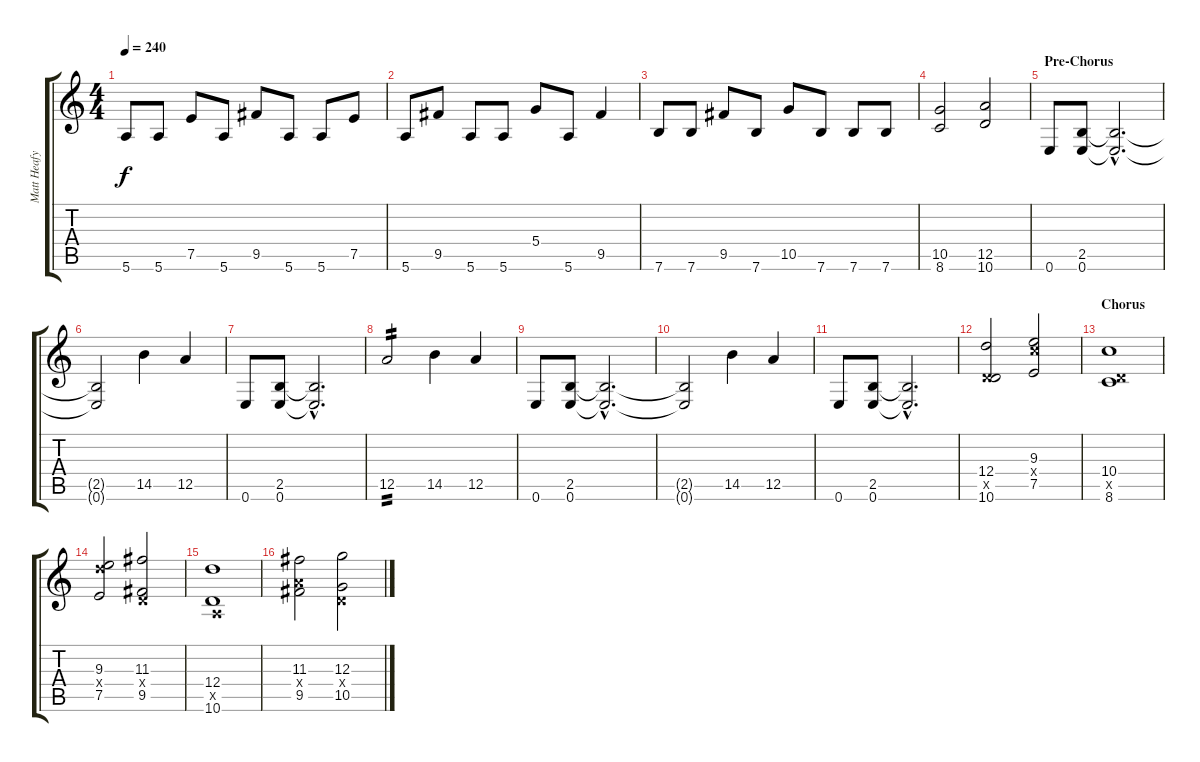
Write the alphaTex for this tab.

\track ("Matt Heafy (Guitar)" "Matt Heafy") {instrument overdrivenguitar}
\staff {score tabs}
\tuning (E4 B3 G3 D3 A2 E2) {hide}
\ts (4 4)
\tempo 240
\clef g2
\ks c
5.6.8{dy f} 5.6.8 7.5.8 5.6.8 9.5.8 5.6.8 5.6.8 7.5.8 |
5.6.8 9.5.8 5.6.8 5.6.8 5.4.8 5.6.8 9.5.4 |
7.6.8 7.6.8 9.5.8 7.6.8 10.5.8 7.6.8 7.6.8 7.6.8 |
(10.5 8.6).2 (12.5 10.6).2 |
\section ("" "Pre-Chorus")
0.6.8 (2.5 0.6).8 (2.5{hac t} 0.6{hac t}).2{d} |
(2.5{t} 0.6{t}).2 14.5.4 12.5.4 |
0.6.8 (2.5 0.6).8 (2.5{hac t} 0.6{hac t}).2{d} |
12.5.2{tp 2} 14.5.4 12.5.4 |
0.6.8 (2.5 0.6).8 (2.5{hac t} 0.6{hac t}).2{d} |
(2.5{t} 0.6{t}).2 14.5.4 12.5.4 |
0.6.8 (2.5 0.6).8 (2.5{hac t} 0.6{hac t}).2{d} |
(12.4 5.5{x} 10.6).2 (9.3 10.4{x} 7.5).2 |
\section ("" "Chorus")
(10.4 5.5{x} 8.6).1 |
(9.3 12.4{x} 7.5).2 (11.3 0.4{x} 9.5).2 |
(12.4 0.5{x} 10.6).1 |
(11.3 7.4{x} 9.5).2 (12.3 0.4{x} 10.5).2
